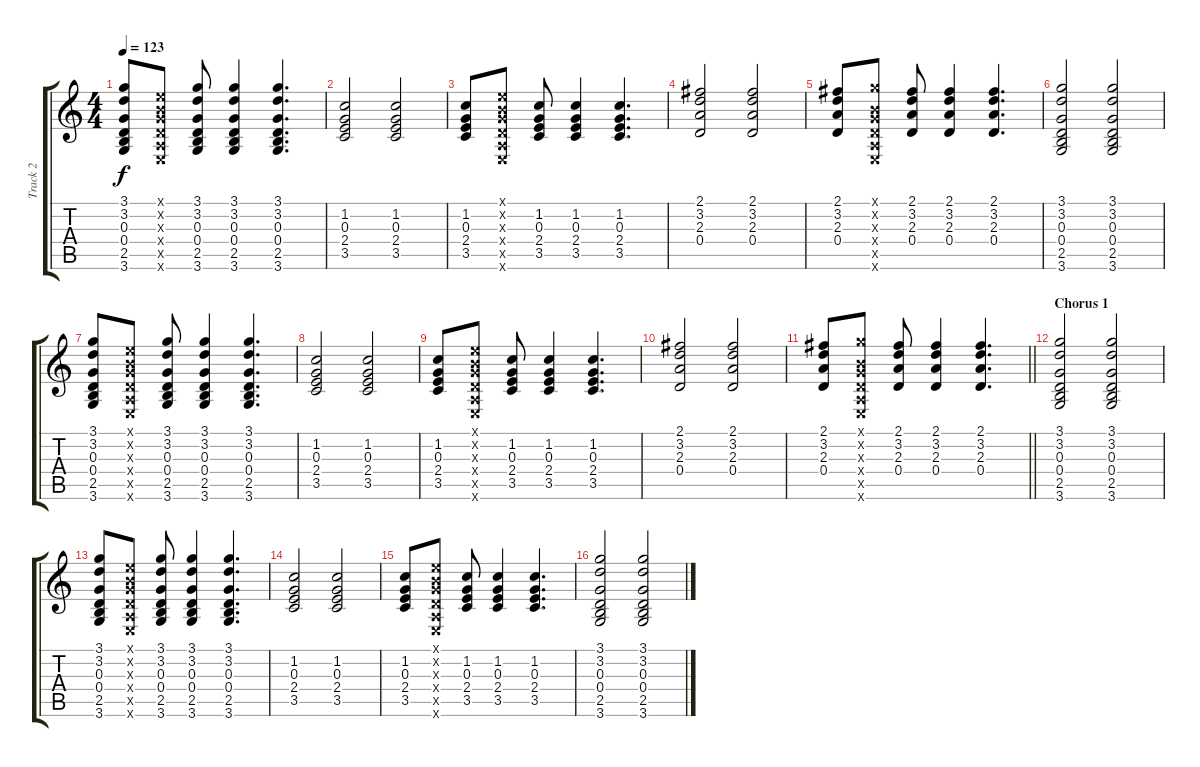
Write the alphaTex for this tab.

\track ("Track 2" "Track 2") {instrument acousticguitarsteel}
\staff {score tabs}
\tuning (E4 B3 G3 D3 A2 E2) {hide}
\ts (4 4)
\tempo 123
\clef g2
\ks c
(3.1 3.2 0.3 0.4 2.5 3.6).8{dy f} (0.1{x} 0.2{x} 0.3{x} 0.4{x} 0.5{x} 0.6{x}).8 (3.1 3.2 0.3 0.4 2.5 3.6).8 (3.1 3.2 0.3 0.4 2.5 3.6).4 (3.1 3.2 0.3 0.4 2.5 3.6).4{d} |
(1.2 0.3 2.4 3.5).2 (1.2 0.3 2.4 3.5).2 |
(1.2 0.3 2.4 3.5).8 (0.1{x} 0.2{x} 0.3{x} 0.4{x} 0.5{x} 0.6{x}).8 (1.2 0.3 2.4 3.5).8 (1.2 0.3 2.4 3.5).4 (1.2 0.3 2.4 3.5).4{d} |
(2.1 3.2 2.3 0.4).2 (2.1 3.2 2.3 0.4).2 |
(2.1 3.2 2.3 0.4).8 (3.1{x} 0.2{x} 0.3{x} 0.4{x} 0.5{x} 0.6{x}).8 (2.1 3.2 2.3 0.4).8 (2.1 3.2 2.3 0.4).4 (2.1 3.2 2.3 0.4).4{d} |
(3.1 3.2 0.3 0.4 2.5 3.6).2 (3.1 3.2 0.3 0.4 2.5 3.6).2 |
(3.1 3.2 0.3 0.4 2.5 3.6).8 (0.1{x} 0.2{x} 0.3{x} 0.4{x} 0.5{x} 0.6{x}).8 (3.1 3.2 0.3 0.4 2.5 3.6).8 (3.1 3.2 0.3 0.4 2.5 3.6).4 (3.1 3.2 0.3 0.4 2.5 3.6).4{d} |
(1.2 0.3 2.4 3.5).2 (1.2 0.3 2.4 3.5).2 |
(1.2 0.3 2.4 3.5).8 (0.1{x} 0.2{x} 0.3{x} 0.4{x} 0.5{x} 0.6{x}).8 (1.2 0.3 2.4 3.5).8 (1.2 0.3 2.4 3.5).4 (1.2 0.3 2.4 3.5).4{d} |
(2.1 3.2 2.3 0.4).2 (2.1 3.2 2.3 0.4).2 |
\barLineRight lightlight
(2.1 3.2 2.3 0.4).8 (3.1{x} 0.2{x} 0.3{x} 0.4{x} 0.5{x} 0.6{x}).8 (2.1 3.2 2.3 0.4).8 (2.1 3.2 2.3 0.4).4 (2.1 3.2 2.3 0.4).4{d} |
\section ("" "Chorus 1")
(3.1 3.2 0.3 0.4 2.5 3.6).2 (3.1 3.2 0.3 0.4 2.5 3.6).2 |
(3.1 3.2 0.3 0.4 2.5 3.6).8 (0.1{x} 0.2{x} 0.3{x} 0.4{x} 0.5{x} 0.6{x}).8 (3.1 3.2 0.3 0.4 2.5 3.6).8 (3.1 3.2 0.3 0.4 2.5 3.6).4 (3.1 3.2 0.3 0.4 2.5 3.6).4{d} |
(1.2 0.3 2.4 3.5).2 (1.2 0.3 2.4 3.5).2 |
(1.2 0.3 2.4 3.5).8 (0.1{x} 0.2{x} 0.3{x} 0.4{x} 0.5{x} 0.6{x}).8 (1.2 0.3 2.4 3.5).8 (1.2 0.3 2.4 3.5).4 (1.2 0.3 2.4 3.5).4{d} |
(3.1 3.2 0.3 0.4 2.5 3.6).2 (3.1 3.2 0.3 0.4 2.5 3.6).2
